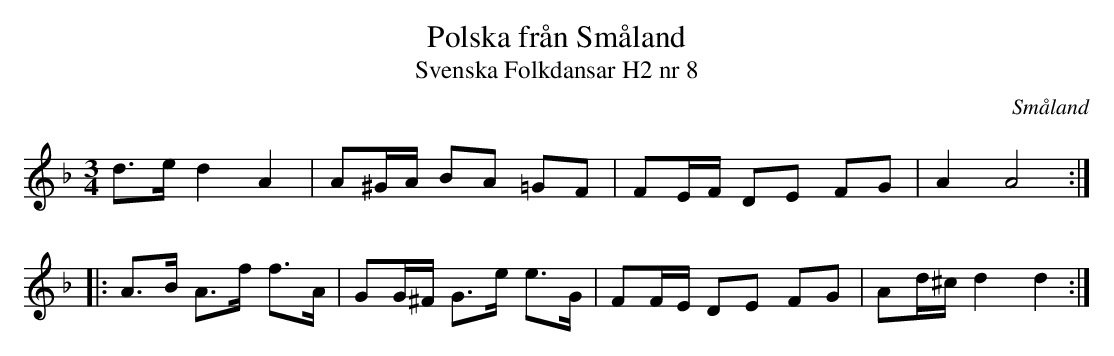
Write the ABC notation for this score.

X:1
T:Polska från Småland
T:Svenska Folkdansar H2 nr 8
O:Småland
M:3/4
L:1/8
K:Dm
d>e d2 A2 | A^G/2A/2 BA =GF | FE/2F/2 DE FG | A2 A4 ::
A>B A>f f>A | GG/2^F/2 G>e e>G | FF/2E/2 DE FG | Ad/2^c/2 d2 d2 :|
